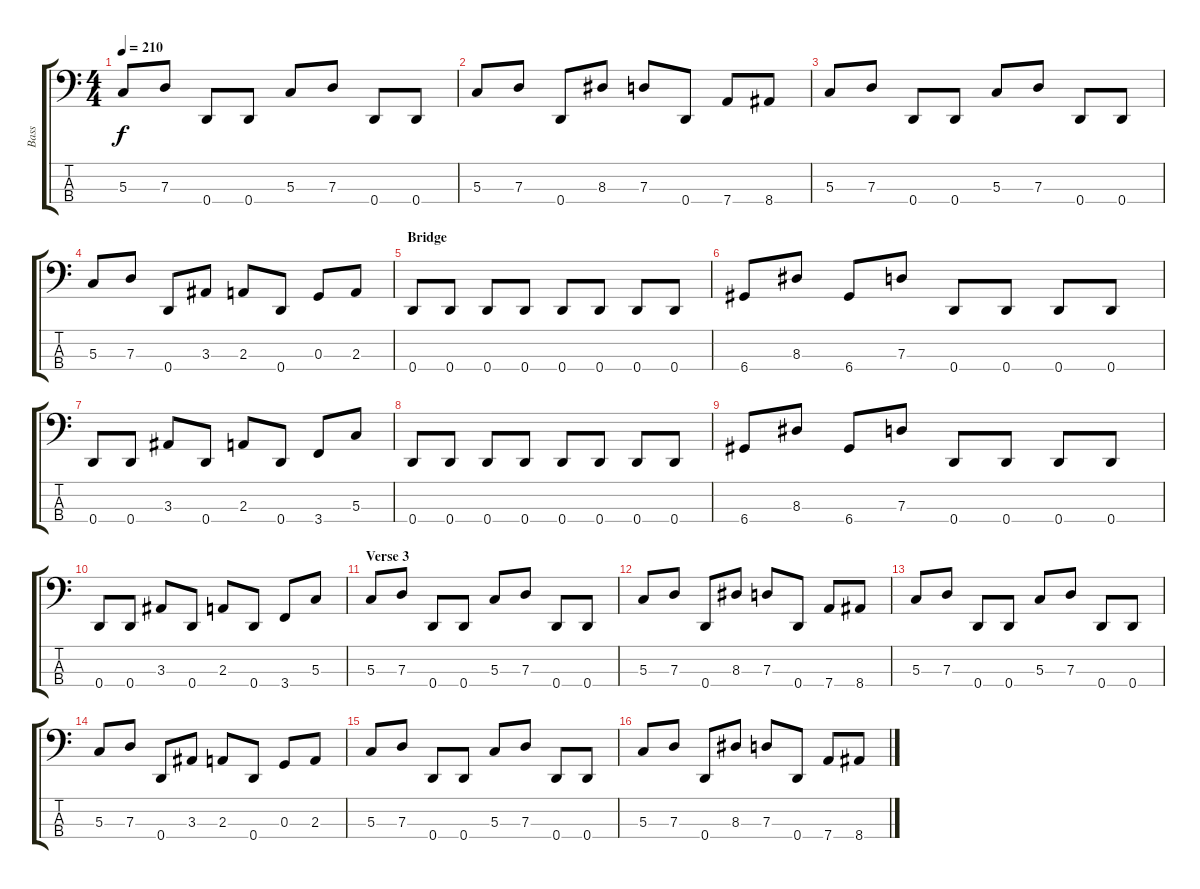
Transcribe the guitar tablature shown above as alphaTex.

\track ("Bass" "Bass") {instrument electricbasspick}
\staff {score tabs}
\tuning (F2 C2 G1 D1) {hide}
\ts (4 4)
\tempo 210
\clef f4
\ks c
5.3.8{dy f} 7.3.8 0.4.8 0.4.8 5.3.8 7.3.8 0.4.8 0.4.8 |
5.3.8 7.3.8 0.4.8 8.3.8 7.3.8 0.4.8 7.4.8 8.4.8 |
5.3.8 7.3.8 0.4.8 0.4.8 5.3.8 7.3.8 0.4.8 0.4.8 |
5.3.8 7.3.8 0.4.8 3.3.8 2.3.8 0.4.8 0.3.8 2.3.8 |
\section ("" "Bridge")
0.4.8 0.4.8 0.4.8 0.4.8 0.4.8 0.4.8 0.4.8 0.4.8 |
6.4.8 8.3.8 6.4.8 7.3.8 0.4.8 0.4.8 0.4.8 0.4.8 |
0.4.8 0.4.8 3.3.8 0.4.8 2.3.8 0.4.8 3.4.8 5.3.8 |
0.4.8 0.4.8 0.4.8 0.4.8 0.4.8 0.4.8 0.4.8 0.4.8 |
6.4.8 8.3.8 6.4.8 7.3.8 0.4.8 0.4.8 0.4.8 0.4.8 |
0.4.8 0.4.8 3.3.8 0.4.8 2.3.8 0.4.8 3.4.8 5.3.8 |
\section ("" "Verse 3")
5.3.8 7.3.8 0.4.8 0.4.8 5.3.8 7.3.8 0.4.8 0.4.8 |
5.3.8 7.3.8 0.4.8 8.3.8 7.3.8 0.4.8 7.4.8 8.4.8 |
5.3.8 7.3.8 0.4.8 0.4.8 5.3.8 7.3.8 0.4.8 0.4.8 |
5.3.8 7.3.8 0.4.8 3.3.8 2.3.8 0.4.8 0.3.8 2.3.8 |
5.3.8 7.3.8 0.4.8 0.4.8 5.3.8 7.3.8 0.4.8 0.4.8 |
5.3.8 7.3.8 0.4.8 8.3.8 7.3.8 0.4.8 7.4.8 8.4.8
